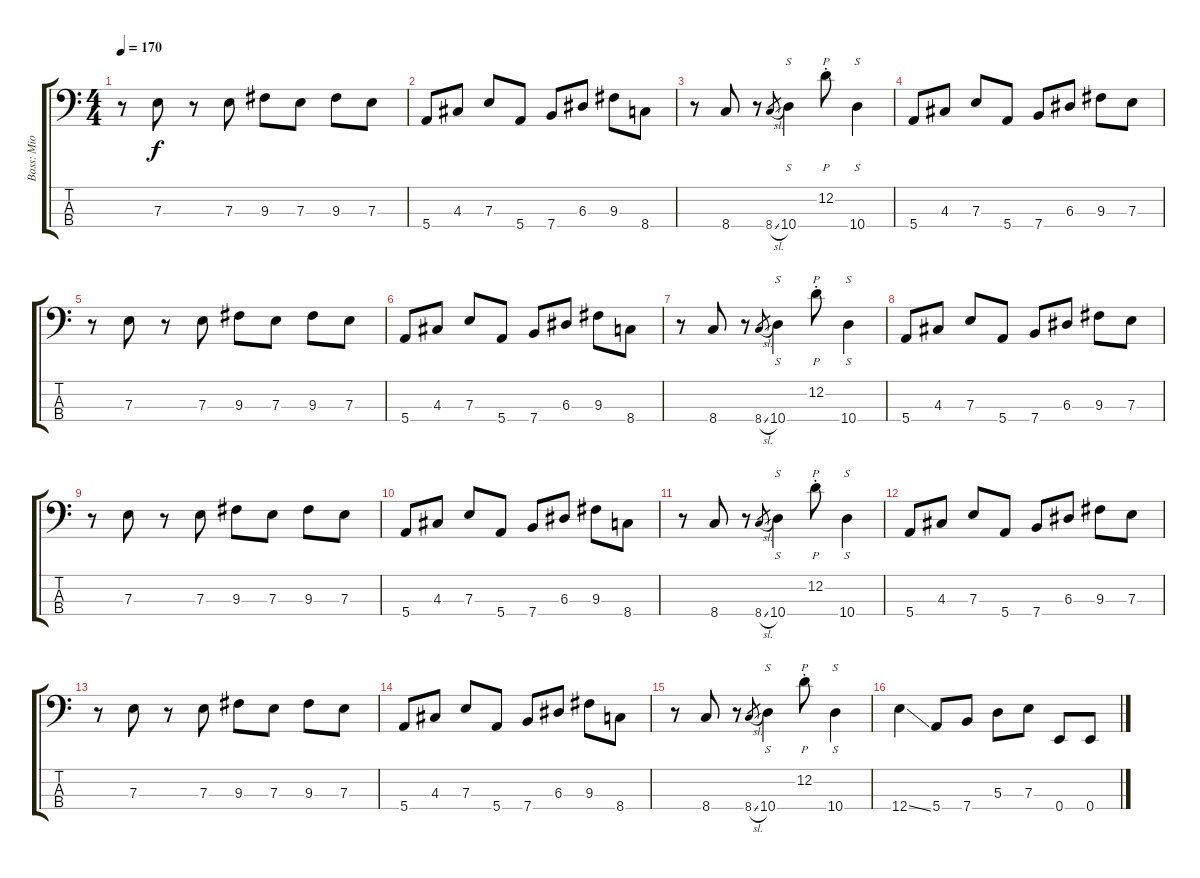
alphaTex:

\track ("Bass: Mio Akiyama" "Bass: Mio ") {instrument electricbassfinger}
\staff {score tabs}
\tuning (G2 D2 A1 E1) {hide}
\ts (4 4)
\tempo 170
\clef f4
\ks c
r.8{dy f} 7.3.8 r.8 7.3.8 9.3.8 7.3.8 9.3.8 7.3.8 |
5.4.8 4.3.8 7.3.8 5.4.8 7.4.8 6.3.8 9.3.8 8.4.8 |
r.8 8.4.8 r.8 8.4{sl}.8{gr} 10.4.4{s} 12.2{st}.8{p} 10.4.4{s} |
5.4.8 4.3.8 7.3.8 5.4.8 7.4.8 6.3.8 9.3.8 7.3.8 |
r.8 7.3.8 r.8 7.3.8 9.3.8 7.3.8 9.3.8 7.3.8 |
5.4.8 4.3.8 7.3.8 5.4.8 7.4.8 6.3.8 9.3.8 8.4.8 |
r.8 8.4.8 r.8 8.4{sl}.8{gr} 10.4.4{s} 12.2{st}.8{p} 10.4.4{s} |
5.4.8 4.3.8 7.3.8 5.4.8 7.4.8 6.3.8 9.3.8 7.3.8 |
r.8 7.3.8 r.8 7.3.8 9.3.8 7.3.8 9.3.8 7.3.8 |
5.4.8 4.3.8 7.3.8 5.4.8 7.4.8 6.3.8 9.3.8 8.4.8 |
r.8 8.4.8 r.8 8.4{sl}.8{gr} 10.4.4{s} 12.2{st}.8{p} 10.4.4{s} |
5.4.8 4.3.8 7.3.8 5.4.8 7.4.8 6.3.8 9.3.8 7.3.8 |
r.8 7.3.8 r.8 7.3.8 9.3.8 7.3.8 9.3.8 7.3.8 |
5.4.8 4.3.8 7.3.8 5.4.8 7.4.8 6.3.8 9.3.8 8.4.8 |
r.8 8.4.8 r.8 8.4{sl}.8{gr} 10.4.4{s} 12.2{st}.8{p} 10.4.4{s} |
12.4{ss}.4 5.4.8 7.4.8 5.3.8 7.3.8 0.4.8 0.4.8
